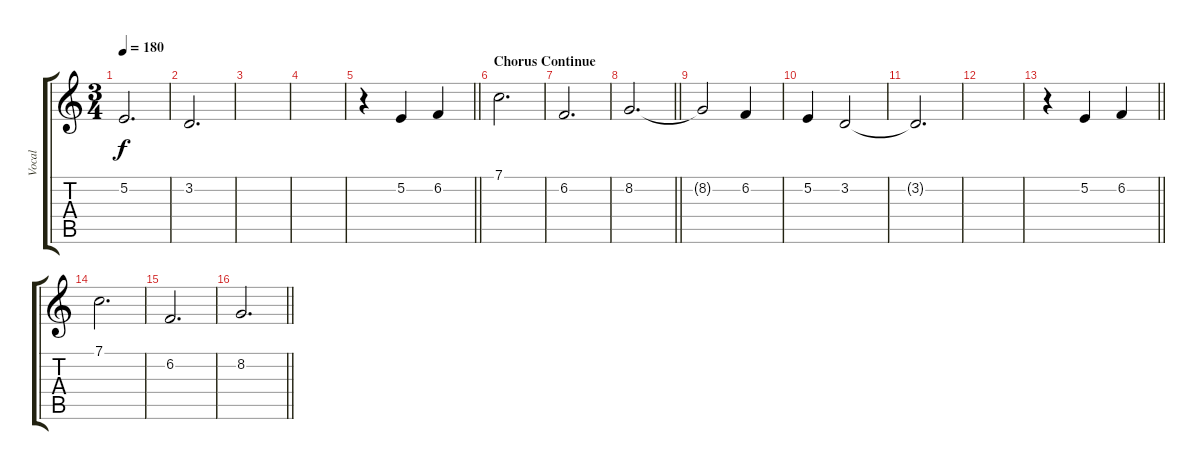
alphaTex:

\track ("Vocal " "Vocal ") {instrument violin}
\staff {score tabs}
\tuning (F4 B3 G3 D3 A2 E2) {hide}
\ts (3 4)
\tempo 180
\clef g2
\ks c
5.2.2{d dy f} |
3.2.2{d} |
|
|
\barLineRight lightlight
r.4 5.2.4 6.2.4 |
\section ("" "Chorus Continue")
7.1.2{d} |
6.2.2{d} |
\barLineRight lightlight
8.2.2{d} |
8.2{t}.2 6.2.4 |
5.2.4 3.2.2 |
3.2{t}.2{d} |
|
\barLineRight lightlight
r.4 5.2.4 6.2.4 |
7.1.2{d} |
6.2.2{d} |
\barLineRight lightlight
8.2.2{d}
